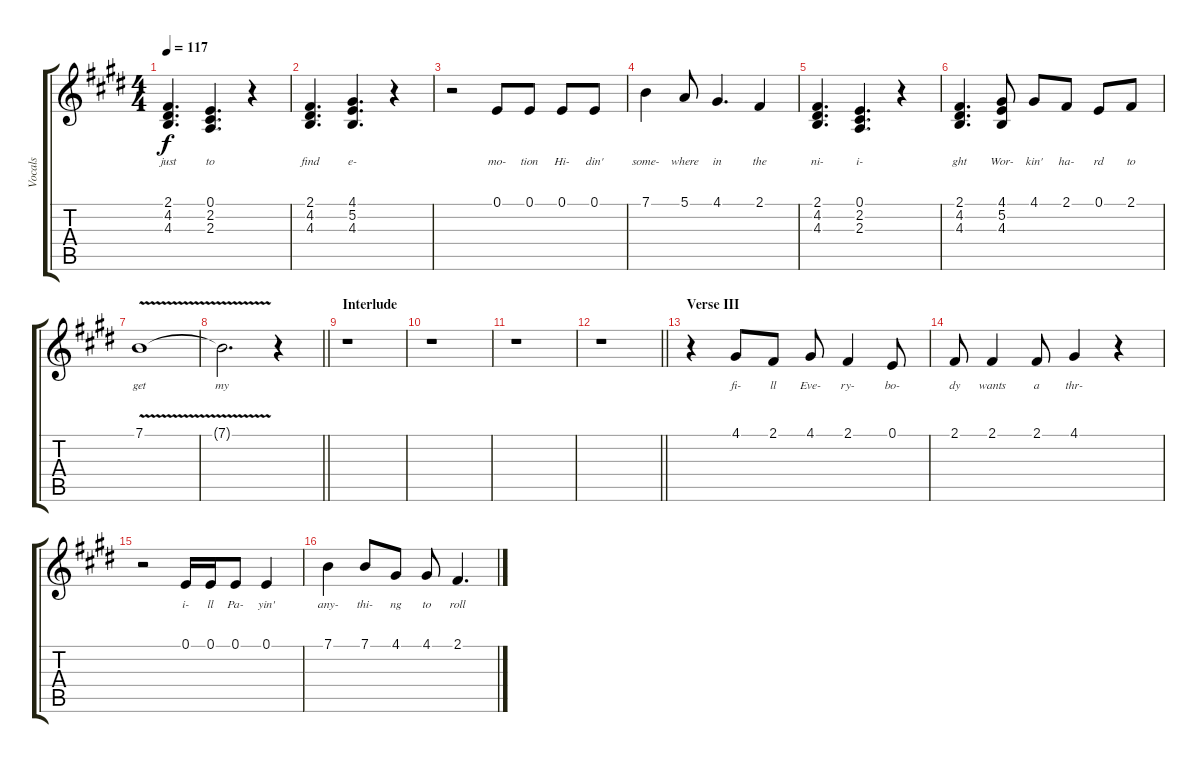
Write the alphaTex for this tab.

\track ("Vocals" "Vocals") {instrument altosax}
\staff {score tabs}
\tuning (E4 B3 G3 D3 A2 E2) {hide}
\ts (4 4)
\tempo 117
\clef g2
\ks c#minor
(2.1 4.2 4.3).4{d lyrics (0 "just") lyrics (1 "") lyrics (2 "") lyrics (3 "") lyrics (4 "") dy f} (0.1 2.2 2.3).4{d lyrics (0 "to") lyrics (1 "") lyrics (2 "") lyrics (3 "") lyrics (4 "")} r.4 |
(2.1 4.2 4.3).4{d lyrics (0 "find") lyrics (1 "") lyrics (2 "") lyrics (3 "") lyrics (4 "")} (4.1 5.2 4.3).4{d lyrics (0 "e-") lyrics (1 "") lyrics (2 "") lyrics (3 "") lyrics (4 "")} r.4 |
r.2 0.1.8{lyrics (0 "mo-") lyrics (1 "") lyrics (2 "") lyrics (3 "") lyrics (4 "")} 0.1.8{lyrics (0 "tion") lyrics (1 "") lyrics (2 "") lyrics (3 "") lyrics (4 "")} 0.1.8{lyrics (0 "Hi-") lyrics (1 "") lyrics (2 "") lyrics (3 "") lyrics (4 "")} 0.1.8{lyrics (0 "din'") lyrics (1 "") lyrics (2 "") lyrics (3 "") lyrics (4 "")} |
7.1.4{lyrics (0 "some-") lyrics (1 "") lyrics (2 "") lyrics (3 "") lyrics (4 "")} 5.1.8{lyrics (0 "where") lyrics (1 "") lyrics (2 "") lyrics (3 "") lyrics (4 "")} 4.1.4{d lyrics (0 "in") lyrics (1 "") lyrics (2 "") lyrics (3 "") lyrics (4 "")} 2.1.4{lyrics (0 "the") lyrics (1 "") lyrics (2 "") lyrics (3 "") lyrics (4 "")} |
(2.1 4.2 4.3).4{d lyrics (0 "ni-") lyrics (1 "") lyrics (2 "") lyrics (3 "") lyrics (4 "")} (0.1 2.2 2.3).4{d lyrics (0 "i-") lyrics (1 "") lyrics (2 "") lyrics (3 "") lyrics (4 "")} r.4 |
(2.1 4.2 4.3).4{d lyrics (0 "ght") lyrics (1 "") lyrics (2 "") lyrics (3 "") lyrics (4 "")} (4.1 5.2 4.3).8{lyrics (0 "Wor-") lyrics (1 "") lyrics (2 "") lyrics (3 "") lyrics (4 "")} 4.1.8{lyrics (0 "kin'") lyrics (1 "") lyrics (2 "") lyrics (3 "") lyrics (4 "")} 2.1.8{lyrics (0 "ha-") lyrics (1 "") lyrics (2 "") lyrics (3 "") lyrics (4 "")} 0.1.8{lyrics (0 "rd") lyrics (1 "") lyrics (2 "") lyrics (3 "") lyrics (4 "")} 2.1.8{lyrics (0 "to") lyrics (1 "") lyrics (2 "") lyrics (3 "") lyrics (4 "")} |
7.1{v}.1{lyrics (0 "get") lyrics (1 "") lyrics (2 "") lyrics (3 "") lyrics (4 "")} |
\barLineRight lightlight
7.1{t}.2{d lyrics (0 "my") lyrics (1 "") lyrics (2 "") lyrics (3 "") lyrics (4 "")} r.4 |
\section ("" "Interlude")
r.1 |
r.1 |
r.1 |
\barLineRight lightlight
r.1 |
\section ("" "Verse III")
r.4 4.1.8{lyrics (0 "fi-") lyrics (1 "") lyrics (2 "") lyrics (3 "") lyrics (4 "")} 2.1.8{lyrics (0 "ll") lyrics (1 "") lyrics (2 "") lyrics (3 "") lyrics (4 "")} 4.1.8{lyrics (0 "Eve-") lyrics (1 "") lyrics (2 "") lyrics (3 "") lyrics (4 "")} 2.1.4{lyrics (0 "ry-") lyrics (1 "") lyrics (2 "") lyrics (3 "") lyrics (4 "")} 0.1.8{lyrics (0 "bo-") lyrics (1 "") lyrics (2 "") lyrics (3 "") lyrics (4 "")} |
2.1.8{lyrics (0 "dy") lyrics (1 "") lyrics (2 "") lyrics (3 "") lyrics (4 "")} 2.1.4{lyrics (0 "wants") lyrics (1 "") lyrics (2 "") lyrics (3 "") lyrics (4 "")} 2.1.8{lyrics (0 "a") lyrics (1 "") lyrics (2 "") lyrics (3 "") lyrics (4 "")} 4.1.4{lyrics (0 "thr-") lyrics (1 "") lyrics (2 "") lyrics (3 "") lyrics (4 "")} r.4 |
r.2 0.1.16{lyrics (0 "i-") lyrics (1 "") lyrics (2 "") lyrics (3 "") lyrics (4 "")} 0.1.16{lyrics (0 "ll") lyrics (1 "") lyrics (2 "") lyrics (3 "") lyrics (4 "")} 0.1.8{lyrics (0 "Pa-") lyrics (1 "") lyrics (2 "") lyrics (3 "") lyrics (4 "")} 0.1.4{lyrics (0 "yin'") lyrics (1 "") lyrics (2 "") lyrics (3 "") lyrics (4 "")} |
7.1.4{lyrics (0 "any-") lyrics (1 "") lyrics (2 "") lyrics (3 "") lyrics (4 "")} 7.1.8{lyrics (0 "thi-") lyrics (1 "") lyrics (2 "") lyrics (3 "") lyrics (4 "")} 4.1.8{lyrics (0 "ng") lyrics (1 "") lyrics (2 "") lyrics (3 "") lyrics (4 "")} 4.1.8{lyrics (0 "to") lyrics (1 "") lyrics (2 "") lyrics (3 "") lyrics (4 "")} 2.1.4{d lyrics (0 "roll") lyrics (1 "") lyrics (2 "") lyrics (3 "") lyrics (4 "")}
